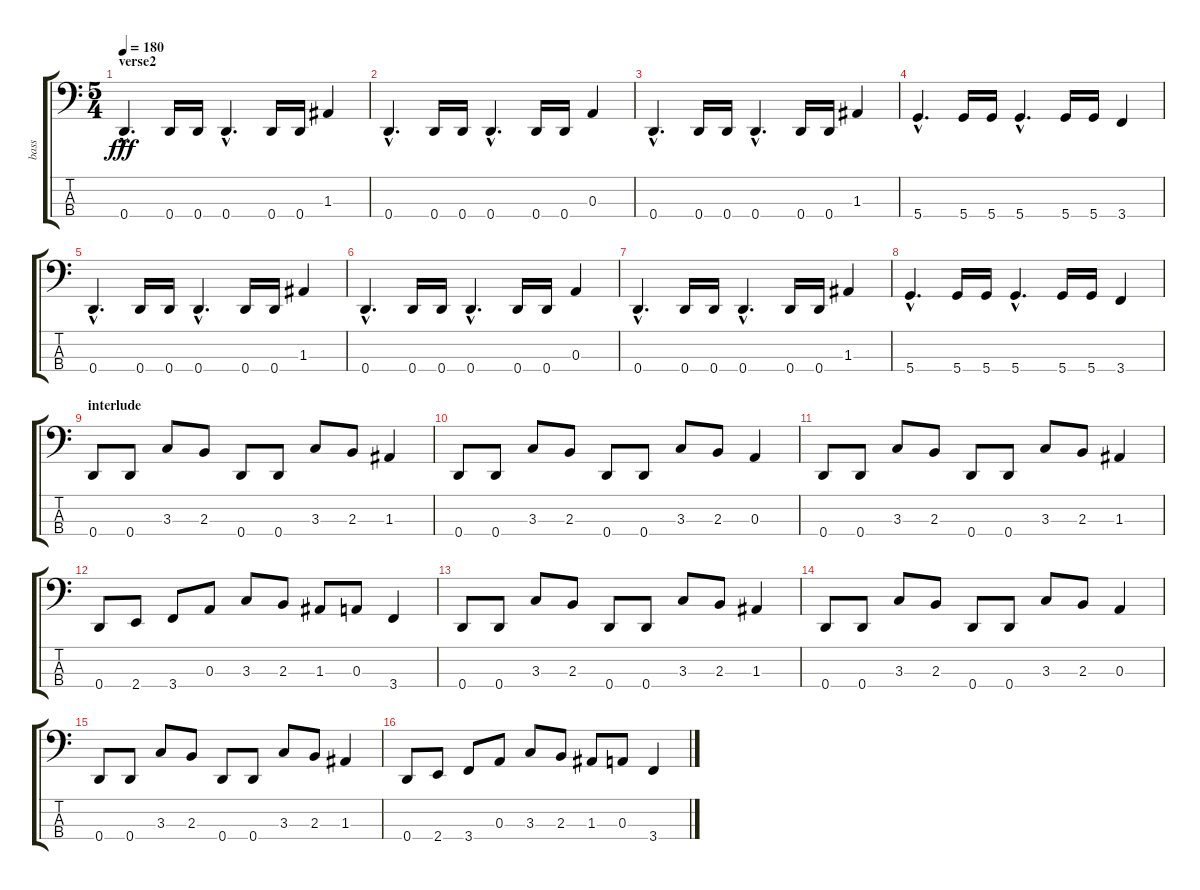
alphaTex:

\track ("bass" "bass") {instrument electricbassfinger}
\staff {score tabs}
\tuning (G2 D2 A1 D1) {hide}
\ts (5 4)
\section ("" "verse2")
\tempo 180
\clef f4
\ks c
0.4{hac}.4{d dy fff} 0.4.16 0.4.16 0.4{hac}.4{d} 0.4.16 0.4.16 1.3.4 |
0.4{hac}.4{d} 0.4.16 0.4.16 0.4{hac}.4{d} 0.4.16 0.4.16 0.3.4 |
0.4{hac}.4{d} 0.4.16 0.4.16 0.4{hac}.4{d} 0.4.16 0.4.16 1.3.4 |
5.4{hac}.4{d} 5.4.16 5.4.16 5.4{hac}.4{d} 5.4.16 5.4.16 3.4.4 |
0.4{hac}.4{d} 0.4.16 0.4.16 0.4{hac}.4{d} 0.4.16 0.4.16 1.3.4 |
0.4{hac}.4{d} 0.4.16 0.4.16 0.4{hac}.4{d} 0.4.16 0.4.16 0.3.4 |
0.4{hac}.4{d} 0.4.16 0.4.16 0.4{hac}.4{d} 0.4.16 0.4.16 1.3.4 |
5.4{hac}.4{d} 5.4.16 5.4.16 5.4{hac}.4{d} 5.4.16 5.4.16 3.4.4 |
\section ("" "interlude")
0.4.8 0.4.8 3.3.8 2.3.8 0.4.8 0.4.8 3.3.8 2.3.8 1.3.4 |
0.4.8 0.4.8 3.3.8 2.3.8 0.4.8 0.4.8 3.3.8 2.3.8 0.3.4 |
0.4.8 0.4.8 3.3.8 2.3.8 0.4.8 0.4.8 3.3.8 2.3.8 1.3.4 |
0.4.8 2.4.8 3.4.8 0.3.8 3.3.8 2.3.8 1.3.8 0.3.8 3.4.4 |
0.4.8 0.4.8 3.3.8 2.3.8 0.4.8 0.4.8 3.3.8 2.3.8 1.3.4 |
0.4.8 0.4.8 3.3.8 2.3.8 0.4.8 0.4.8 3.3.8 2.3.8 0.3.4 |
0.4.8 0.4.8 3.3.8 2.3.8 0.4.8 0.4.8 3.3.8 2.3.8 1.3.4 |
0.4.8 2.4.8 3.4.8 0.3.8 3.3.8 2.3.8 1.3.8 0.3.8 3.4.4
